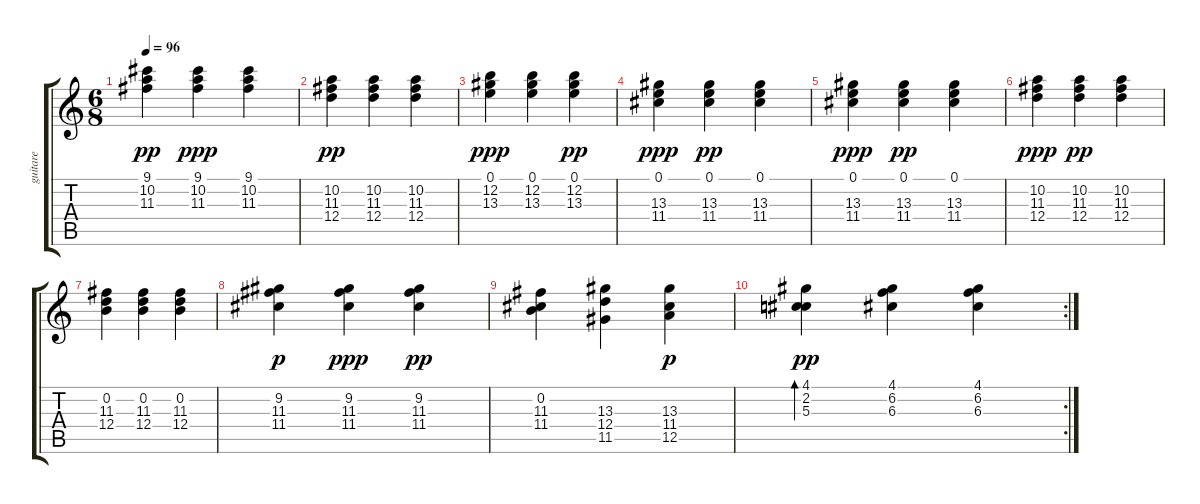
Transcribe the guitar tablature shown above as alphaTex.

\track ("guitare" "guitare") {instrument acousticguitarnylon}
\staff {score tabs}
\tuning (E4 B3 G3 D3 A2 E2) {hide}
\ts (6 8)
\tempo 96
\clef g2
\ks c
(9.1 10.2 11.3).4{dy pp} (9.1 10.2 11.3).4{dy ppp} (9.1 10.2 11.3).4 |
(10.2 11.3 12.4).4{dy pp} (10.2 11.3 12.4).4 (10.2 11.3 12.4).4 |
(0.1 12.2 13.3).4{dy ppp} (0.1 12.2 13.3).4 (0.1 12.2 13.3).4{dy pp} |
(0.1 13.3 11.4).4{dy ppp} (0.1 13.3 11.4).4{dy pp} (0.1 13.3 11.4).4 |
(0.1 13.3 11.4).4{dy ppp} (0.1 13.3 11.4).4{dy pp} (0.1 13.3 11.4).4 |
(10.2 11.3 12.4).4{dy ppp} (10.2 11.3 12.4).4{dy pp} (10.2 11.3 12.4).4 |
(0.2 11.3 12.4).4 (0.2 11.3 12.4).4 (0.2 11.3 12.4).4 |
(9.2 11.3 11.4).4{dy p} (9.2 11.3 11.4).4{dy ppp} (9.2 11.3 11.4).4{dy pp} |
(0.2 11.3 11.4).4 (13.3 12.4 11.5).4 (13.3 11.4 12.5).4{dy p} |
\rc 2
(4.1 2.2 5.3).4{bd 480 dy pp} (4.1 6.2 6.3).4 (4.1 6.2 6.3).4
